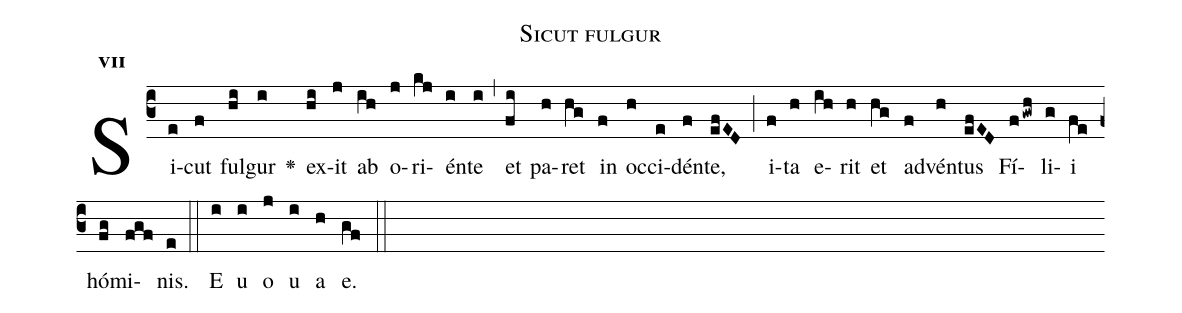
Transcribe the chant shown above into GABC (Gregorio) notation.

name:Sicut fulgur;
office-part:Antiphona;
mode:7;
%%
initial-style: 1;
name: Sicut fulgur
book: Antiphonae & Responsoria/Tomus I, p. 11;
occasion: Hebdomada I Adventus Dominica;
office-part: Laudes Ant Ec;
user-notes: ;
commentary: ;
annotation: 7f;
centering-scheme: english;
fontsize: 12;
font: OFLSortsMillGoudy;
height: 11;
width: 4.5;
%%
(c3)Si(e)cut(f) ful(hi)gur(i) <v>\greheightstar</v>() ex(hi)it(j) ab(ih) o(j)ri(kj)én(i)te(i) (,) et(fi) pa(h)ret(hg) in(f) oc(h)ci(e)dén(f)te,(efED) (;) i(f)ta(h) e(ih)rit(h) et(hg) ad(f)vén(h)tus(efED) Fí(fgwh)li(g)i(fe) hó(fg)mi(fgf)nis.(e) (::)
E(i) u(i) o(j) u(i) a(h) e.(gf) (::)
